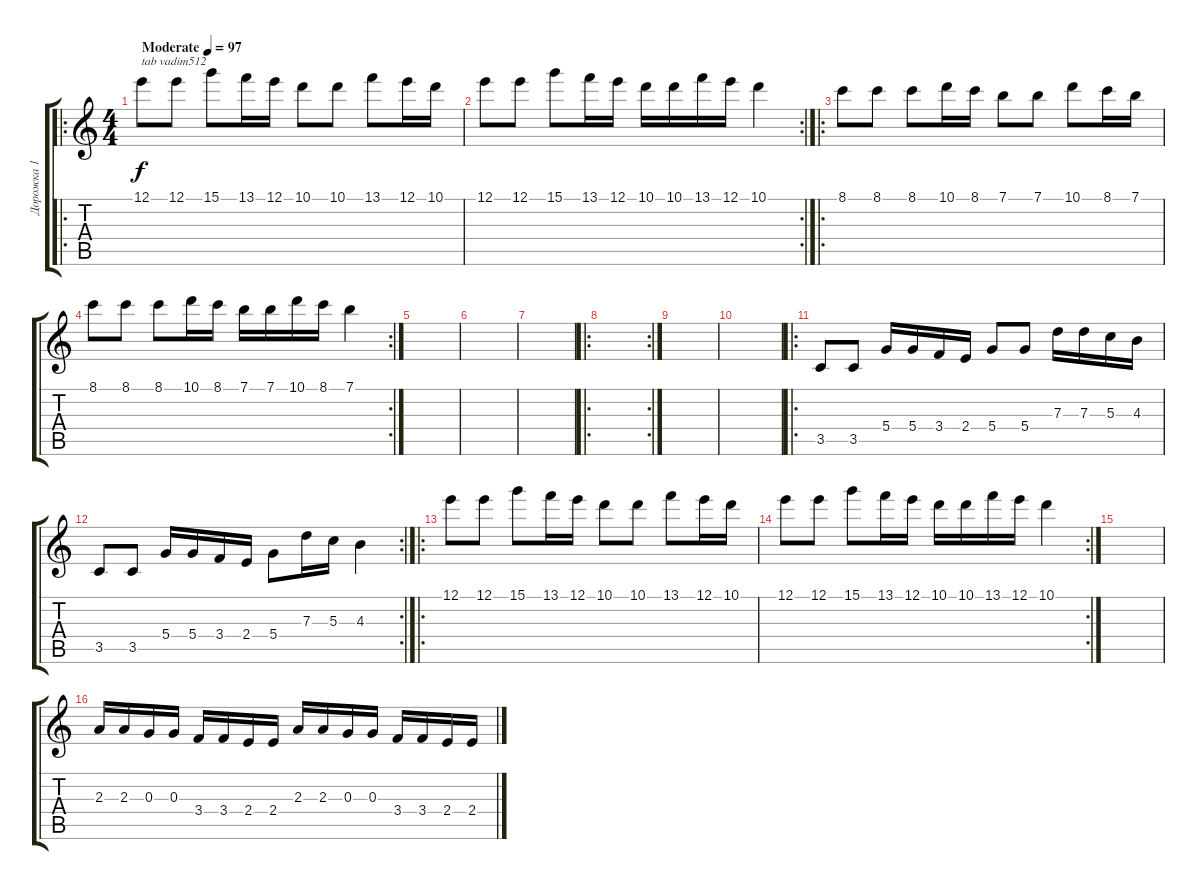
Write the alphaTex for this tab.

\track ("Дорожка 1" "Дорожка 1") {instrument overdrivenguitar}
\staff {score tabs}
\tuning (E4 B3 G3 D3 A2 E2) {hide}
\ro
\ts (4 4)
\tempo (97 "Moderate")
\clef g2
\ks c
12.1.8{txt "tab vadim512" dy f instrument overdrivenguitar} 12.1.8 15.1.8 13.1.16 12.1.16 10.1.8 10.1.8 13.1.8 12.1.16 10.1.16 |
\rc 2
12.1.8 12.1.8 15.1.8 13.1.16 12.1.16 10.1.16 10.1.16 13.1.16 12.1.16 10.1.4 |
\ro
8.1.8 8.1.8 8.1.8 10.1.16 8.1.16 7.1.8 7.1.8 10.1.8 8.1.16 7.1.16 |
\rc 2
8.1.8 8.1.8 8.1.8 10.1.16 8.1.16 7.1.16 7.1.16 10.1.16 8.1.16 7.1.4 |
|
|
|
\ro
\rc 2
|
|
|
\ro
3.5.8 3.5.8 5.4.16 5.4.16 3.4.16 2.4.16 5.4.8 5.4.8 7.3.16 7.3.16 5.3.16 4.3.16 |
\rc 2
3.5.8 3.5.8 5.4.16 5.4.16 3.4.16 2.4.16 5.4.8 7.3.16 5.3.16 4.3.4 |
\ro
12.1.8 12.1.8 15.1.8 13.1.16 12.1.16 10.1.8 10.1.8 13.1.8 12.1.16 10.1.16 |
\rc 2
12.1.8 12.1.8 15.1.8 13.1.16 12.1.16 10.1.16 10.1.16 13.1.16 12.1.16 10.1.4 |
|
2.3.16 2.3.16 0.3.16 0.3.16 3.4.16 3.4.16 2.4.16 2.4.16 2.3.16 2.3.16 0.3.16 0.3.16 3.4.16 3.4.16 2.4.16 2.4.16
